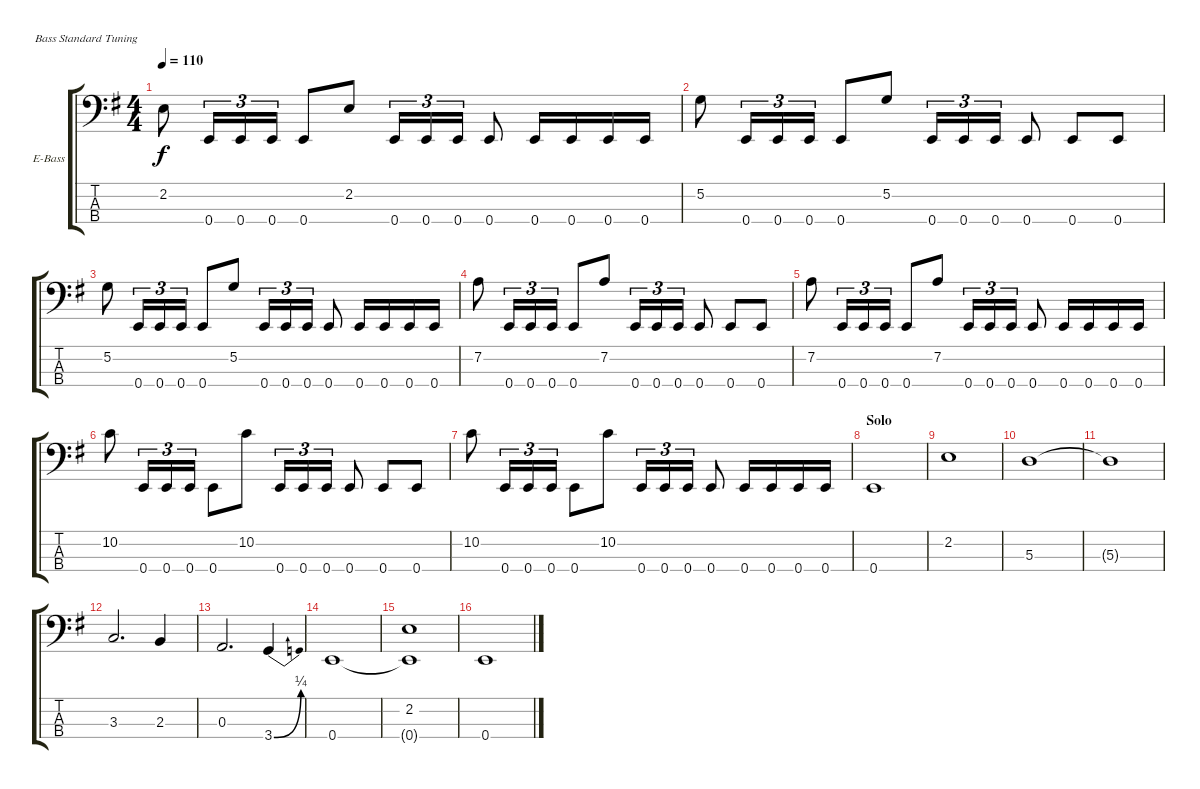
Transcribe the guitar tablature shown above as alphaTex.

\bracketExtendMode groupsimilarinstruments
\firstSystemTrackNameOrientation horizontal
\otherSystemsTrackNameOrientation horizontal
\track ("John Alderete (Bass)" "E-Bass") {instrument electricbassfinger}
\staff {score tabs}
\tuning (G2 D2 A1 E1)
\ts (4 4)
\tempo 110
\clef f4
\ks g
2.2.8{dy f} 0.4.16{tu (3 2)} 0.4.16{tu (3 2)} 0.4.16{tu (3 2)} 0.4.8 2.2.8 0.4.16{tu (3 2)} 0.4.16{tu (3 2)} 0.4.16{tu (3 2)} 0.4.8 0.4.16 0.4.16 0.4.16 0.4.16 |
5.2.8 0.4.16{tu (3 2)} 0.4.16{tu (3 2)} 0.4.16{tu (3 2)} 0.4.8 5.2.8 0.4.16{tu (3 2)} 0.4.16{tu (3 2)} 0.4.16{tu (3 2)} 0.4.8 0.4.8 0.4.8 |
5.2.8 0.4.16{tu (3 2)} 0.4.16{tu (3 2)} 0.4.16{tu (3 2)} 0.4.8 5.2.8 0.4.16{tu (3 2)} 0.4.16{tu (3 2)} 0.4.16{tu (3 2)} 0.4.8 0.4.16 0.4.16 0.4.16 0.4.16 |
7.2.8 0.4.16{tu (3 2)} 0.4.16{tu (3 2)} 0.4.16{tu (3 2)} 0.4.8 7.2.8 0.4.16{tu (3 2)} 0.4.16{tu (3 2)} 0.4.16{tu (3 2)} 0.4.8 0.4.8 0.4.8 |
7.2.8 0.4.16{tu (3 2)} 0.4.16{tu (3 2)} 0.4.16{tu (3 2)} 0.4.8 7.2.8 0.4.16{tu (3 2)} 0.4.16{tu (3 2)} 0.4.16{tu (3 2)} 0.4.8 0.4.16 0.4.16 0.4.16 0.4.16 |
10.2.8 0.4.16{tu (3 2)} 0.4.16{tu (3 2)} 0.4.16{tu (3 2)} 0.4.8 10.2.8 0.4.16{tu (3 2)} 0.4.16{tu (3 2)} 0.4.16{tu (3 2)} 0.4.8 0.4.8 0.4.8 |
10.2.8 0.4.16{tu (3 2)} 0.4.16{tu (3 2)} 0.4.16{tu (3 2)} 0.4.8 10.2.8 0.4.16{tu (3 2)} 0.4.16{tu (3 2)} 0.4.16{tu (3 2)} 0.4.8 0.4.16 0.4.16 0.4.16 0.4.16 |
\section ("" "Solo")
0.4.1 |
2.2.1 |
5.3.1 |
5.3{t}.1 |
3.3.2{d} 2.3.4 |
0.3.2{d} 3.4{be (bend 0 0 60 1)}.4 |
0.4.1 |
(2.2 0.4{t}).1 |
0.4.1
